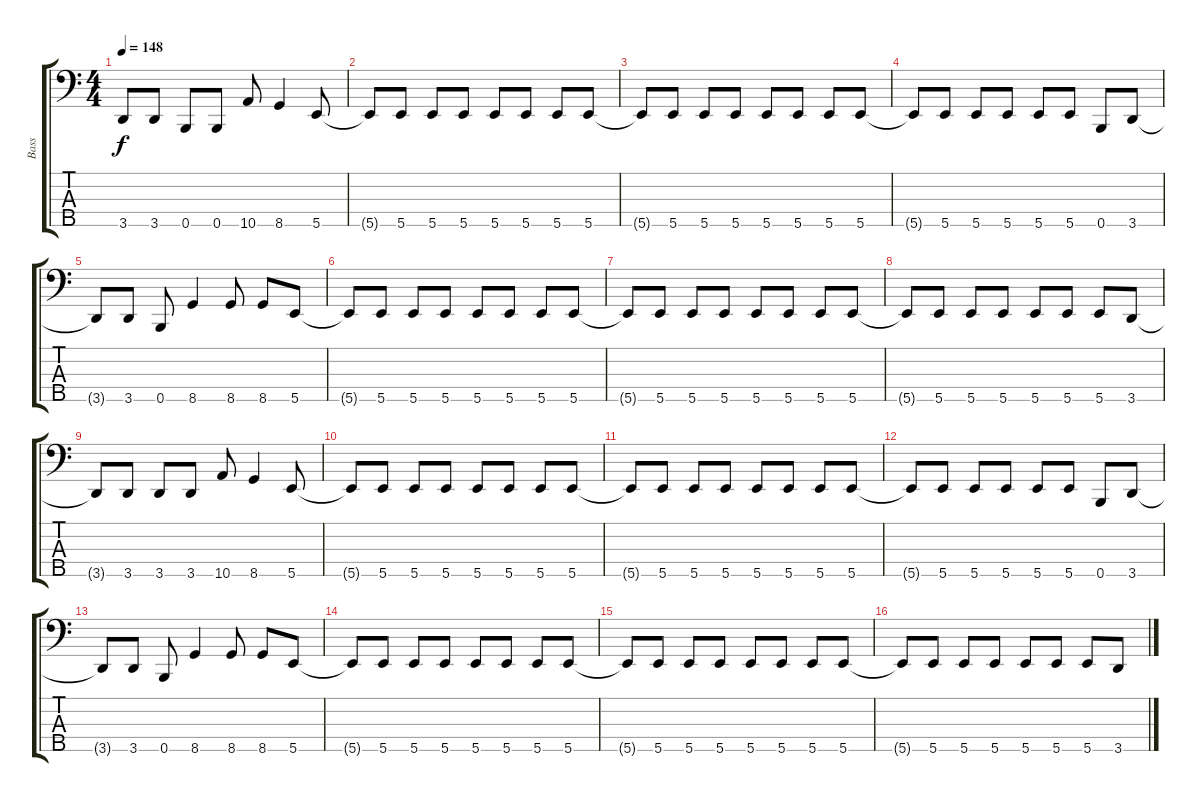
\track ("Bass" "Bass") {instrument electricbasspick}
\staff {score tabs}
\tuning (G2 D2 A1 E1 B0) {hide}
\ts (4 4)
\tempo 148
\clef f4
\ks c
3.5{t}.8{dy f} 3.5.8 0.5.8 0.5.8 10.5.8 8.5.4 5.5.8 |
5.5{t}.8 5.5.8 5.5.8 5.5.8 5.5.8 5.5.8 5.5.8 5.5.8 |
5.5{t}.8 5.5.8 5.5.8 5.5.8 5.5.8 5.5.8 5.5.8 5.5.8 |
5.5{t}.8 5.5.8 5.5.8 5.5.8 5.5.8 5.5.8 0.5.8 3.5.8 |
3.5{t}.8 3.5.8 0.5.8 8.5.4 8.5.8 8.5.8 5.5.8 |
5.5{t}.8 5.5.8 5.5.8 5.5.8 5.5.8 5.5.8 5.5.8 5.5.8 |
5.5{t}.8 5.5.8 5.5.8 5.5.8 5.5.8 5.5.8 5.5.8 5.5.8 |
5.5{t}.8 5.5.8 5.5.8 5.5.8 5.5.8 5.5.8 5.5.8 3.5.8 |
3.5{t}.8 3.5.8 3.5.8 3.5.8 10.5.8 8.5.4 5.5.8 |
5.5{t}.8 5.5.8 5.5.8 5.5.8 5.5.8 5.5.8 5.5.8 5.5.8 |
5.5{t}.8 5.5.8 5.5.8 5.5.8 5.5.8 5.5.8 5.5.8 5.5.8 |
5.5{t}.8 5.5.8 5.5.8 5.5.8 5.5.8 5.5.8 0.5.8 3.5.8 |
3.5{t}.8 3.5.8 0.5.8 8.5.4 8.5.8 8.5.8 5.5.8 |
5.5{t}.8 5.5.8 5.5.8 5.5.8 5.5.8 5.5.8 5.5.8 5.5.8 |
5.5{t}.8 5.5.8 5.5.8 5.5.8 5.5.8 5.5.8 5.5.8 5.5.8 |
5.5{t}.8 5.5.8 5.5.8 5.5.8 5.5.8 5.5.8 5.5.8 3.5.8
